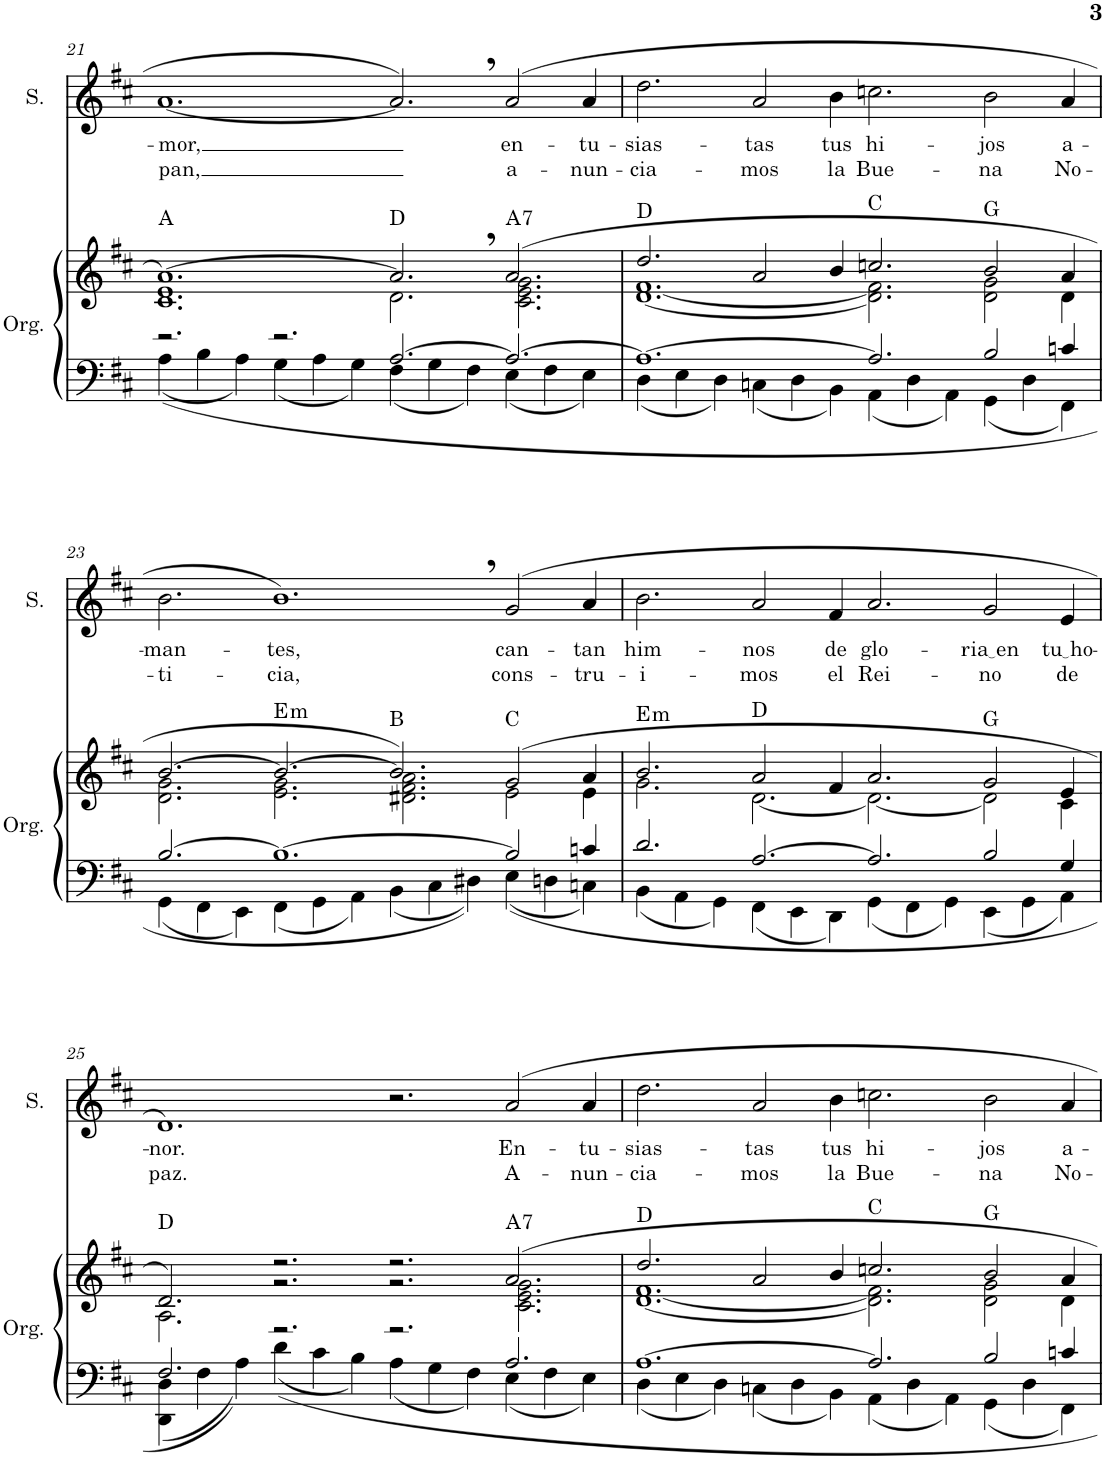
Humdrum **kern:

**kern	**kern	**harte	**kern	**text	**text
*part2	*part2	*part2	*part1	*part1	*part1
*staff3	*staff2	*	*staff1	*staff1	*staff1
*I"Órgano	*	*	*I"Soprano	*	*
*	*	*	*I'S.	*	*
!!LO:PB:g=z
*clefF4	*clefG2	*	*clefG2	*	*
*k[f#c#]	*k[f#c#]	*	*k[f#c#]	*	*
*M12/4	*M12/4	*	*M12/4	*	*
=21	=21	=21	=21	=21	=21
*^	*^	*	*	*	*
!	!	!	!	!	!	!LO:LY:b	!LO:LY:b
2.r	4A\	[1.a	1.c# 1.e	A:maj	[1.a	-mor,	pan,
.	4B\	.	.	.	.	.	.
.	4A\	.	.	.	.	.	.
2.r	4G\	.	.	.	.	.	.
.	4A\	.	.	.	.	.	.
.	4G\	.	.	.	.	.	.
[2.A/	4F#\	2.a,/]	2.d\	D:maj	2.a,/]	.	.
.	4G\	.	.	.	.	.	.
.	4F#\	.	.	.	.	.	.
!	!	!	!	!LO:H:kt=7	!	!LO:LY:b	!LO:LY:b
2.A/_	4E\	(2.a/	2.c#\ 2.e\ 2.g\	A:7	(2a/	en-	a-
.	4F#\	.	.	.	.	.	.
!	!	!	!	!	!	!LO:LY:b	!LO:LY:b
.	4E\	.	.	.	4a/	-tu-	-nun-
=22	=22	=22	=22	=22	=22	=22	=22
!	!	!	!	!	!	!LO:LY:b	!LO:LY:b
1.A_	4D\	2.dd/	[1.d [1.f#	D:maj	2.dd\	-sias-	-cia-
.	4E\	.	.	.	.	.	.
.	4D\	.	.	.	.	.	.
!	!	!	!	!	!	!LO:LY:b	!LO:LY:b
.	4Cn\	2a/	.	.	2a/	-tas	-mos
.	4D\	.	.	.	.	.	.
!	!	!	!	!	!	!LO:LY:b	!LO:LY:b
.	4BB\	4b/	.	.	4b\	tus	la
!	!	!	!	!	!	!LO:LY:b	!LO:LY:b
2.A/]	4AA\	2.ccn/	2.d\] 2.f#\]	C:maj	2.ccn\	hi-	Bue-
.	4D\	.	.	.	.	.	.
.	4AA\	.	.	.	.	.	.
!	!	!	!	!	!	!LO:LY:b	!LO:LY:b
2B/	4GG\	2b/	2d\ 2g\	G:maj	2b\	-jos	-na
.	4D\	.	.	.	.	.	.
!	!	!	!	!	!	!LO:LY:b	!LO:LY:b
4cn/	4FF#\	4a/	4d\	.	4a/	a-	No-
!!LO:LB:g=z
=23	=23	=23	=23	=23	=23	=23	=23
!	!	!	!	!	!	!LO:LY:b	!LO:LY:b
[2.B/	4GG\	[2.b/	2.d\ 2.g\	.	2.b\	-man-	-ti-
.	4FF#\	.	.	.	.	.	.
.	4EE\	.	.	.	.	.	.
!	!	!	!	!LO:H:kt=m	!	!LO:LY:b	!LO:LY:b
1.B_	4FF#\	2.b/_	2.e\ 2.g\	E:min	1.b,)	-tes,	-cia,
.	4GG\	.	.	.	.	.	.
.	4AA\	.	.	.	.	.	.
.	4BB\	2.b/])	2.d#X\ 2.f#\ 2.a\	B:maj	.	.	.
.	4C#\	.	.	.	.	.	.
.	4D#X\	.	.	.	.	.	.
!	!	!	!	!	!	!LO:LY:b	!LO:LY:b
2B/]	4E\	(2g/	2e\	C:maj	(2g/	can-	cons-
.	4Dn\	.	.	.	.	.	.
!	!	!	!	!	!	!LO:LY:b	!LO:LY:b
4cn/	4Cn\	4a/	4e\	.	4a/	-tan	-tru-
=24	=24	=24	=24	=24	=24	=24	=24
!	!	!	!	!LO:H:kt=m	!	!LO:LY:b	!LO:LY:b
2.d/	4BB\	2.b/	2.g\	E:min	2.b\	him-	-i-
.	4AA\	.	.	.	.	.	.
.	4GG\	.	.	.	.	.	.
!	!	!	!	!	!	!LO:LY:b	!LO:LY:b
[2.A/	4FF#\	2a/	[2.d\	D:maj	2a/	-nos	-mos
.	4EE\	.	.	.	.	.	.
!	!	!	!	!	!	!LO:LY:b	!LO:LY:b
.	4DD\	4f#/	.	.	4f#/	de	el
!	!	!	!	!	!	!LO:LY:b	!LO:LY:b
2.A/]	4GG\	2.a/	2.d\_	.	2.a/	glo-	Rei-
.	4FF#\	.	.	.	.	.	.
.	4GG\	.	.	.	.	.	.
!	!	!	!	!	!	!LO:LY:b	!LO:LY:b
2B/	4EE\	2g/	2d\]	G:maj	2g/	ria en	-no
.	4GG\	.	.	.	.	.	.
!	!	!	!	!	!	!LO:LY:b	!LO:LY:b
4G/	4AA\	4e/	4c#\	.	4e/	tu ho	de
!!LO:LB:g=z
=25	=25	=25	=25	=25	=25	=25	=25
!	!	!	!	!	!	!LO:LY:b	!LO:LY:b
2.F#/	4DD\ 4D\	2.d/)	2.A\	D:maj	1.d)	-nor.	paz.
.	4F#\	.	.	.	.	.	.
.	4A\	.	.	.	.	.	.
2.r	4d\	2.r	2.r	.	.	.	.
.	4c#\	.	.	.	.	.	.
.	4B\	.	.	.	.	.	.
2.r	4A\	2.r	2.r	.	2.r	.	.
.	4G\	.	.	.	.	.	.
.	4F#\	.	.	.	.	.	.
!	!	!	!	!LO:H:kt=7	!	!LO:LY:b	!LO:LY:b
2.A/	4E\	2.a/	2.c#\ 2.e\ 2.g\	A:7	2a/	En-	A-
.	4F#\	.	.	.	.	.	.
!	!	!	!	!	!	!LO:LY:b	!LO:LY:b
.	4E\	.	.	.	4a/	-tu-	-nun-
=26	=26	=26	=26	=26	=26	=26	=26
!	!	!	!	!	!	!LO:LY:b	!LO:LY:b
[1.A	4D\	2.dd/	[1.d [1.f#	D:maj	2.dd\	-sias-	-cia-
.	4E\	.	.	.	.	.	.
.	4D\	.	.	.	.	.	.
!	!	!	!	!	!	!LO:LY:b	!LO:LY:b
.	4Cn\	2a/	.	.	2a/	-tas	-mos
.	4D\	.	.	.	.	.	.
!	!	!	!	!	!	!LO:LY:b	!LO:LY:b
.	4BB\	4b/	.	.	4b\	tus	la
!	!	!	!	!	!	!LO:LY:b	!LO:LY:b
2.A/]	4AA\	2.ccn/	2.d\] 2.f#\]	C:maj	2.ccn\	hi-	Bue-
.	4D\	.	.	.	.	.	.
.	4AA\	.	.	.	.	.	.
!	!	!	!	!	!	!LO:LY:b	!LO:LY:b
2B/	4GG\	2b/	2d\ 2g\	G:maj	2b\	-jos	-na
.	4D\	.	.	.	.	.	.
!	!	!	!	!	!	!LO:LY:b	!LO:LY:b
4cn/	4FF#\	4a/	4d\	.	4a/	a-	No-
*v	*v	*	*	*	*	*	*
*	*v	*v	*	*	*	*
=	=	=	=	=	=
*-	*-	*-	*-	*-	*-
